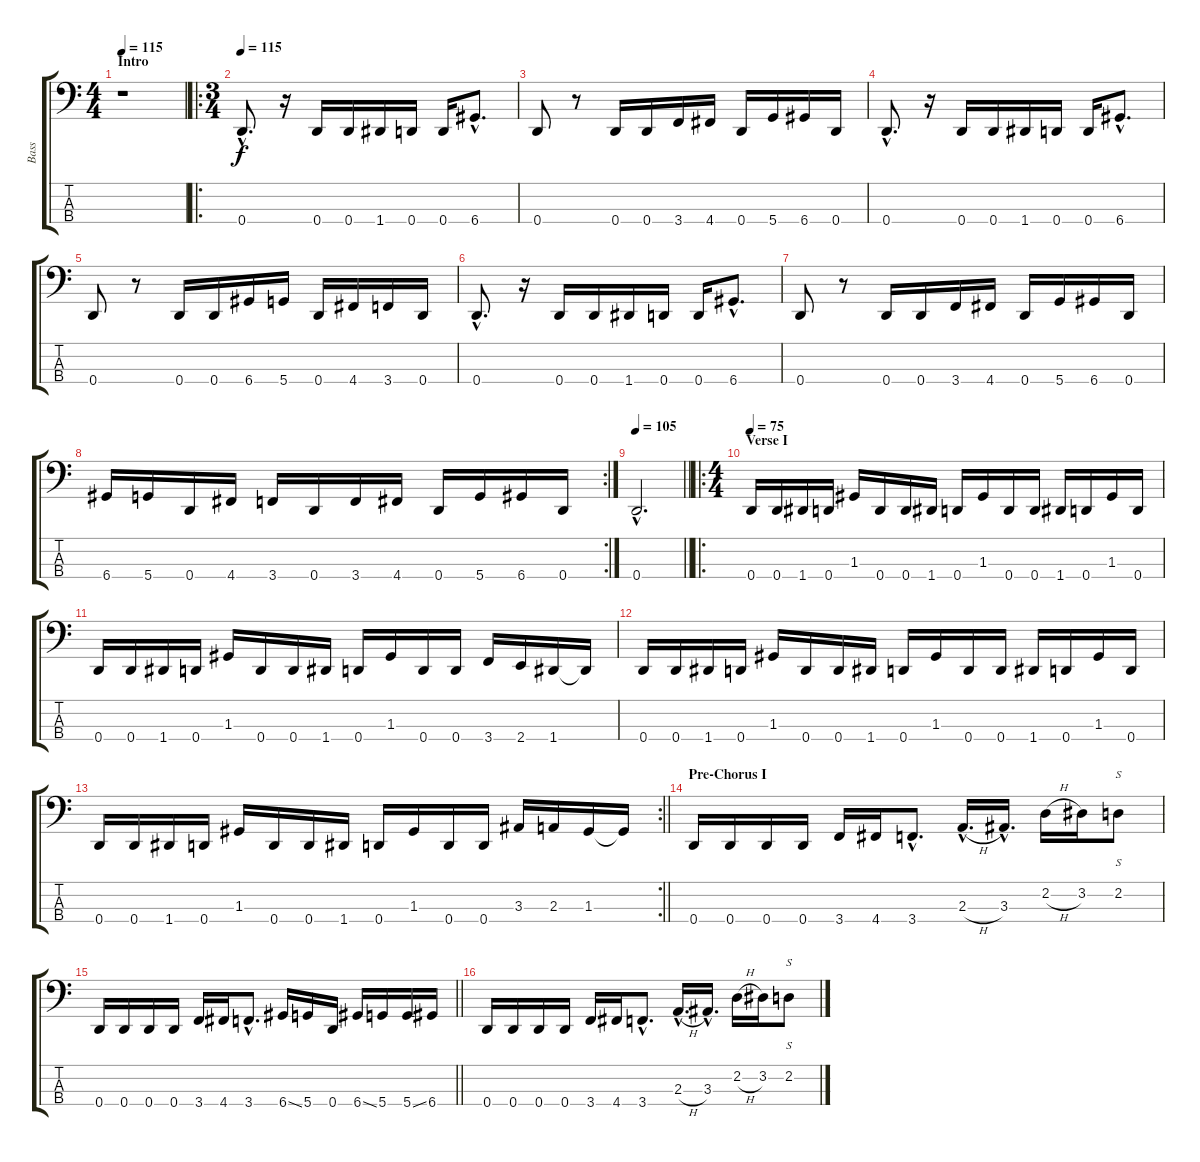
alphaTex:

\track ("Bass" "Bass") {instrument electricbasspick}
\staff {score tabs}
\tuning (F2 C2 G1 D1) {hide}
\ts (4 4)
\section ("" "Intro")
\tempo 115
\clef f4
\ks c
r.1{dy f instrument electricbasspick} |
\ro
\ts (3 4)
\tempo 115
0.4{hac}.8{d} r.16 0.4.16 0.4.16 1.4.16 0.4.16 0.4.16 6.4{hac}.8{d} |
0.4.8 r.8 0.4.16 0.4.16 3.4.16 4.4.16 0.4.16 5.4.16 6.4.16 0.4.16 |
0.4{hac}.8{d} r.16 0.4.16 0.4.16 1.4.16 0.4.16 0.4.16 6.4{hac}.8{d} |
0.4.8 r.8 0.4.16 0.4.16 6.4.16 5.4.16 0.4.16 4.4.16 3.4.16 0.4.16 |
0.4{hac}.8{d} r.16 0.4.16 0.4.16 1.4.16 0.4.16 0.4.16 6.4{hac}.8{d} |
0.4.8 r.8 0.4.16 0.4.16 3.4.16 4.4.16 0.4.16 5.4.16 6.4.16 0.4.16 |
\rc 2
6.4.16 5.4.16 0.4.16 4.4.16 3.4.16 0.4.16 3.4.16 4.4.16 0.4.16 5.4.16 6.4.16 0.4.16 |
\tempo 105
\barLineRight lightlight
0.4{hac}.2{d} |
\ro
\ts (4 4)
\section ("" "Verse I")
\tempo 75
0.4.16 0.4.16 1.4.16 0.4.16 1.3.16 0.4.16 0.4.16 1.4.16 0.4.16 1.3.16 0.4.16 0.4.16 1.4.16 0.4.16 1.3.16 0.4.16 |
0.4.16 0.4.16 1.4.16 0.4.16 1.3.16 0.4.16 0.4.16 1.4.16 0.4.16 1.3.16 0.4.16 0.4.16 3.4.16 2.4.16 1.4.16 1.4{t}.16 |
0.4.16 0.4.16 1.4.16 0.4.16 1.3.16 0.4.16 0.4.16 1.4.16 0.4.16 1.3.16 0.4.16 0.4.16 1.4.16 0.4.16 1.3.16 0.4.16 |
\rc 2
\barLineRight lightlight
0.4.16 0.4.16 1.4.16 0.4.16 1.3.16 0.4.16 0.4.16 1.4.16 0.4.16 1.3.16 0.4.16 0.4.16 3.3.16 2.3.16 1.3.16 1.3{t}.16 |
\section ("" "Pre-Chorus I")
0.4.16 0.4.16 0.4.16 0.4.16 3.4.16 4.4.16 3.4{hac}.8{d} 2.3{h hac}.16{d} 3.3{hac}.16{d} 2.2{h}.16 3.2.16 2.2.8{s} |
\barLineRight lightlight
0.4.16 0.4.16 0.4.16 0.4.16 3.4.16 4.4.16 3.4{hac}.8{d} 6.4{ss}.16 5.4.16 0.4.16 6.4{ss}.16 5.4.16 5.4{ss}.16 6.4.16 |
0.4.16 0.4.16 0.4.16 0.4.16 3.4.16 4.4.16 3.4{hac}.8{d} 2.3{h hac}.16{d} 3.3{hac}.16{d} 2.2{h}.16 3.2.16 2.2.8{s}
